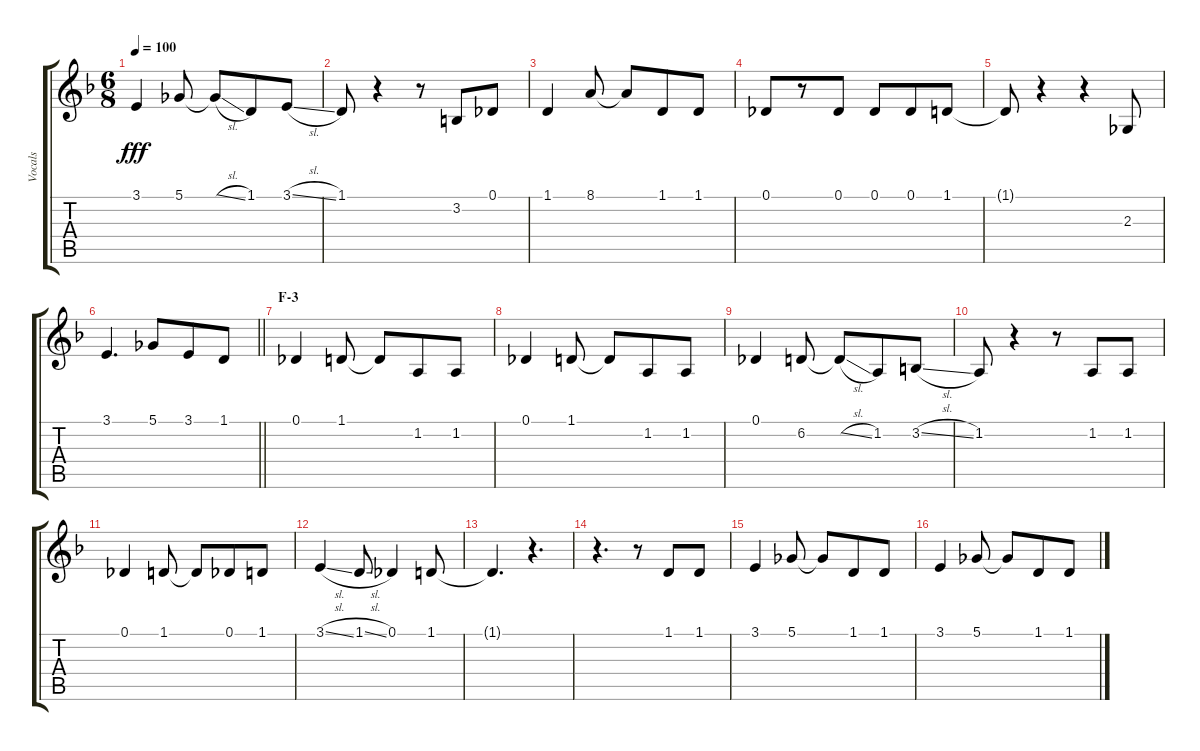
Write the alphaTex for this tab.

\track ("Vocals" "Vocals") {instrument voiceoohs}
\staff {score tabs}
\tuning (Db4 Ab3 E3 B2 Gb2 B1) {hide}
\ts (6 8)
\tempo 100
\clef g2
\ks f
3.1.4{dy fff} 5.1.8 5.1{sl t}.8 1.1.8 3.1{sl}.8 |
1.1.8 r.4 r.8 3.2.8 0.1.8 |
1.1.4 8.1.8 8.1{t}.8 1.1.8 1.1.8 |
0.1.8 r.8 0.1.8 0.1.8 0.1.8 1.1.8 |
1.1{t}.8 r.4 r.4 2.3.8 |
\barLineRight lightlight
3.1.4{d} 5.1.8 3.1.8 1.1.8 |
\section ("" "F-3")
0.1.4 1.1.8 1.1{t}.8 1.2.8 1.2.8 |
0.1.4 1.1.8 1.1{t}.8 1.2.8 1.2.8 |
0.1.4 6.2.8 6.2{sl t}.8 1.2.8 3.2{sl}.8 |
1.2.8 r.4 r.8 1.2.8 1.2.8 |
0.1.4 1.1.8 1.1{t}.8 0.1.8 1.1.8 |
3.1{sl}.4 1.1{sl}.8 0.1.4 1.1.8 |
1.1{t}.4{d} r.4{d} |
r.4{d} r.8 1.1.8 1.1.8 |
3.1.4 5.1.8 5.1{t}.8 1.1.8 1.1.8 |
3.1.4 5.1.8 5.1{t}.8 1.1.8 1.1.8
